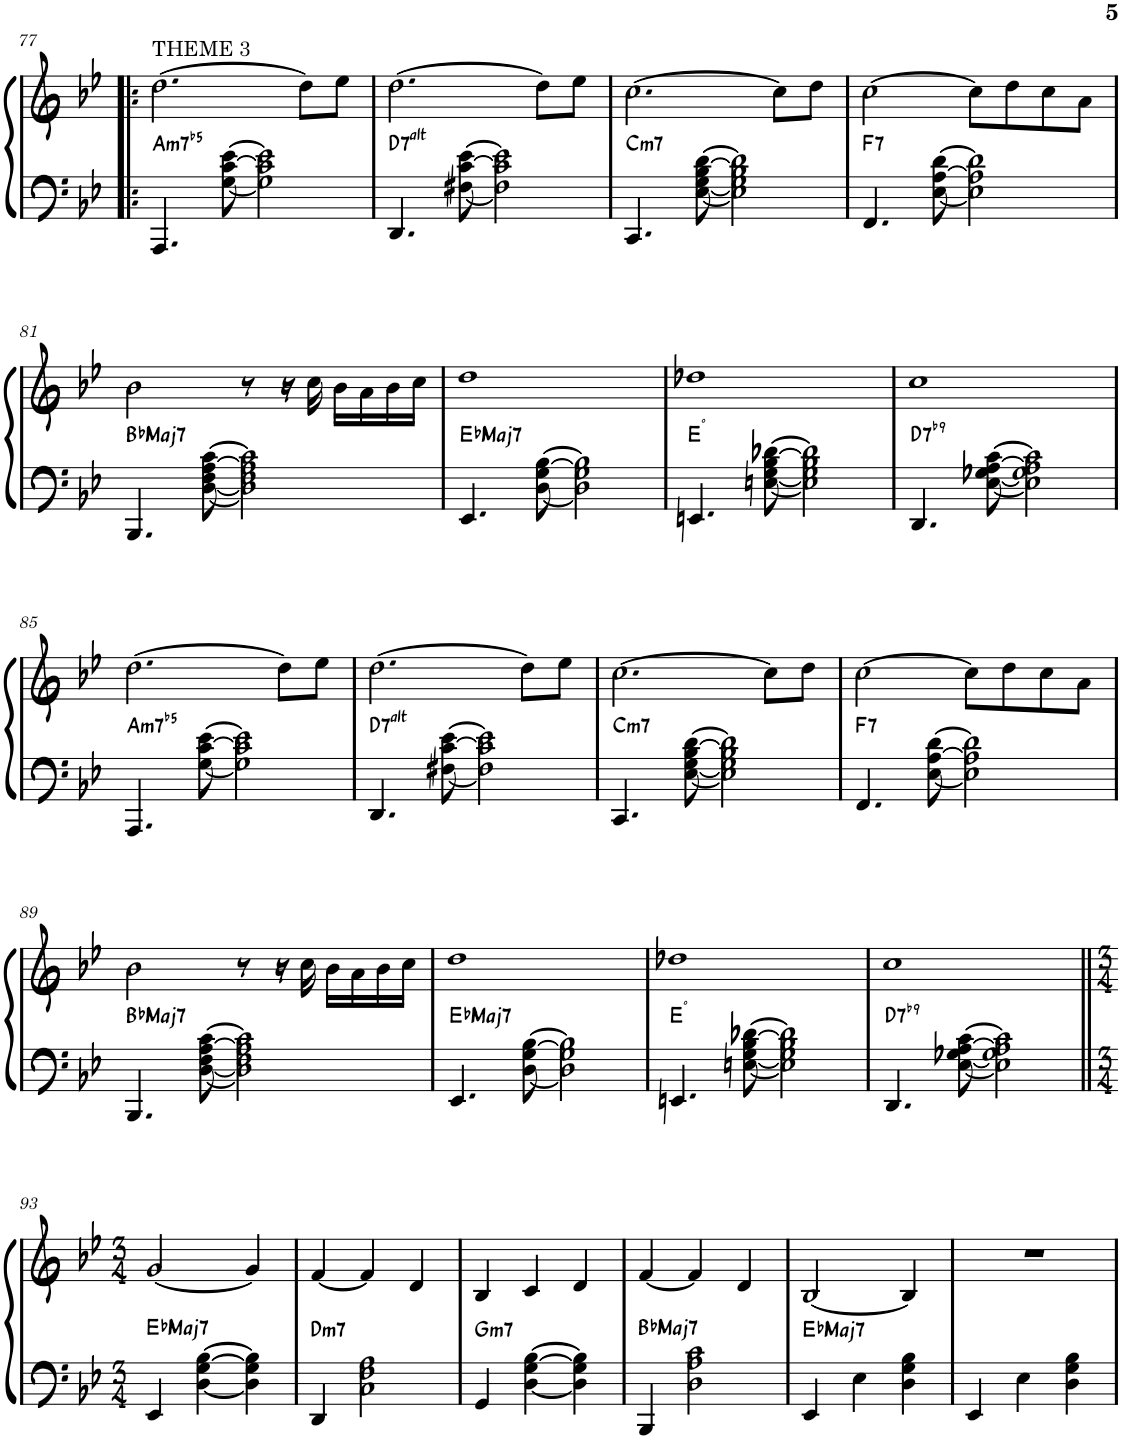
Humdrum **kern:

**kern	**kern	**harte
*part1	*part1	*part1
*staff2	*staff1	*
*I"Pno.	*	*
*I'Pno.	*	*
!!LO:PB:g=z
*clefF4	*clefG2	*
*k[b-e-]	*k[b-e-]	*
*M4/4	*M4/4	*
=77!|:	=77!|:	=77!|:
!	!LO:TX:a:t=THEME 3	!LO:H:kt=m7b5
4.AAA/	[2.dd\	A:hdim7
[8G\ [8c\ [8e-\	.	.
2G\] 2c\] 2e-\]	.	.
.	8dd\L]	.
.	8ee-\J	.
=78	=78	=78
!	!	!LO:H:kt=7
4.DD/	[2.dd\	D:(3,b5,#5,b7,b9,#9)
[8F#X\ [8c\ [8e-\	.	.
2F#\] 2c\] 2e-\]	.	.
.	8dd\L]	.
.	8ee-\J	.
=79	=79	=79
!	!	!LO:H:kt=m7
4.CC/	[2.cc\	C:min7
[8E-\ [8G\ [8B-\ [8d\	.	.
2E-\] 2G\] 2B-\] 2d\]	.	.
.	8cc\L]	.
.	8dd\J	.
=80	=80	=80
!	!	!LO:H:kt=7
4.FF/	[2cc\	F:7
[8E-\ [8A\ [8d\	.	.
2E-\] 2A\] 2d\]	8cc\L]	.
.	8dd\	.
.	8cc\	.
.	8a\J	.
!!LO:LB:g=z
=81	=81	=81
!	!	!LO:H:kt=Maj7
4.BBB-/	2b-\	Bb:maj7
[8D\ [8F\ [8A\ [8c\	.	.
2D\] 2F\] 2A\] 2c\]	8r	.
.	16r	.
.	16cc\	.
.	16b-\LL	.
.	16a\	.
.	16b-\	.
.	16cc\JJ	.
=82	=82	=82
!	!	!LO:H:kt=Maj7
4.EE-/	1dd	Eb:maj7
[8D\ [8G\ [8B-\	.	.
2D\] 2G\] 2B-\]	.	.
=83	=83	=83
!	!	!LO:H:kt=°
4.EEn/	1dd-X	.
[8En\ [8G\ [8B-\ [8d-X\	.	.
2E\] 2G\] 2B-\] 2d-\]	.	.
=84	=84	=84
!	!	!LO:H:kt=7
4.DD/	1cc	D:7(b9)
[8E-\ [8G-X\ [8A\ [8c\	.	.
2E-\] 2G-\] 2A\] 2c\]	.	.
!!LO:LB:g=z
=85	=85	=85
!	!	!LO:H:kt=m7b5
4.AAA/	[2.dd\	A:hdim7
[8G\ [8c\ [8e-\	.	.
2G\] 2c\] 2e-\]	.	.
.	8dd\L]	.
.	8ee-\J	.
=86	=86	=86
!	!	!LO:H:kt=7
4.DD/	[2.dd\	D:(3,b5,#5,b7,b9,#9)
[8F#X\ [8c\ [8e-\	.	.
2F#\] 2c\] 2e-\]	.	.
.	8dd\L]	.
.	8ee-\J	.
=87	=87	=87
!	!	!LO:H:kt=m7
4.CC/	[2.cc\	C:min7
[8E-\ [8G\ [8B-\ [8d\	.	.
2E-\] 2G\] 2B-\] 2d\]	.	.
.	8cc\L]	.
.	8dd\J	.
=88	=88	=88
!	!	!LO:H:kt=7
4.FF/	[2cc\	F:7
[8E-\ [8A\ [8d\	.	.
2E-\] 2A\] 2d\]	8cc\L]	.
.	8dd\	.
.	8cc\	.
.	8a\J	.
!!LO:LB:g=z
=89	=89	=89
!	!	!LO:H:kt=Maj7
4.BBB-/	2b-\	Bb:maj7
[8D\ [8F\ [8A\ [8c\	.	.
2D\] 2F\] 2A\] 2c\]	8r	.
.	16r	.
.	16cc\	.
.	16b-\LL	.
.	16a\	.
.	16b-\	.
.	16cc\JJ	.
=90	=90	=90
!	!	!LO:H:kt=Maj7
4.EE-/	1dd	Eb:maj7
[8D\ [8G\ [8B-\	.	.
2D\] 2G\] 2B-\]	.	.
=91	=91	=91
!	!	!LO:H:kt=°
4.EEn/	1dd-X	.
[8En\ [8G\ [8B-\ [8d-X\	.	.
2E\] 2G\] 2B-\] 2d-\]	.	.
=92	=92	=92
!	!	!LO:H:kt=7
4.DD/	1cc	D:7(b9)
[8E-\ [8G-X\ [8A\ [8c\	.	.
2E-\] 2G-\] 2A\] 2c\]	.	.
!!LO:LB:g=z
=93||	=93||	=93||
*M3/4	*M3/4	*
!	!	!LO:H:kt=Maj7
4EE-/	[2g/	Eb:maj7
[4D\ [4G\ [4B-\	.	.
4D\] 4G\] 4B-\]	4g/]	.
=94	=94	=94
!	!	!LO:H:kt=m7
4DD/	[4f/	D:min7
2C\ 2F\ 2A\	4f/]	.
.	4d/	.
=95	=95	=95
!	!	!LO:H:kt=m7
4GG/	4B-/	G:min7
[4D\ [4G\ [4B-\	4c/	.
4D\] 4G\] 4B-\]	4d/	.
=96	=96	=96
!	!	!LO:H:kt=Maj7
4BBB-/	[4f/	Bb:maj7
2D\ 2A\ 2c\	4f/]	.
.	4d/	.
=97	=97	=97
!	!	!LO:H:kt=Maj7
4EE-/	[2B-/	Eb:maj7
4E-\	.	.
4D\ 4G\ 4B-\	4B-/]	.
=98	=98	=98
4EE-/	2.r	.
4E-\	.	.
4D\ 4G\ 4B-\	.	.
=	=	=
*-	*-	*-
